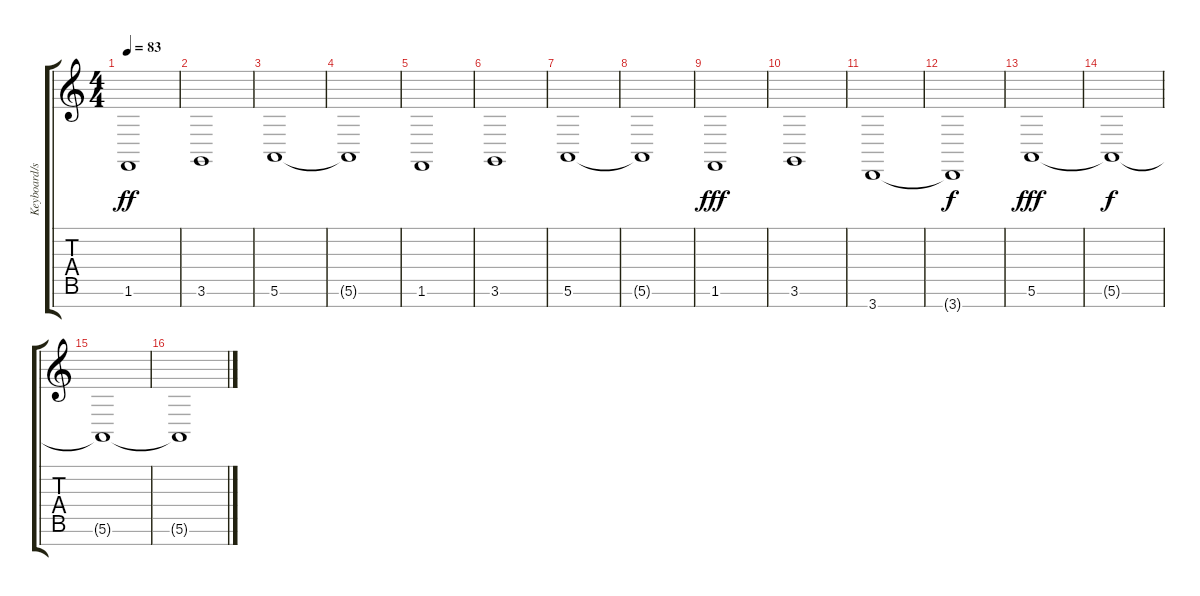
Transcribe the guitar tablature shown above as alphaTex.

\track ("Keyboard/s" "Keyboard/s") {instrument cello}
\staff {score tabs}
\tuning (E4 B3 G3 D3 A2 E2 B1) {hide}
\ts (4 4)
\tempo 83
\clef g2
\ks c
1.6.1{dy ff volume 13 instrument cello} |
3.6.1 |
5.6.1 |
5.6{t}.1 |
1.6.1 |
3.6.1 |
5.6.1 |
5.6{t}.1 |
1.6.1{dy fff volume 16} |
3.6.1 |
3.7.1{volume 8} |
3.7{t}.1{dy f} |
5.6.1{dy fff volume 0} |
5.6{t}.1{dy f} |
5.6{t}.1 |
5.6{t}.1
